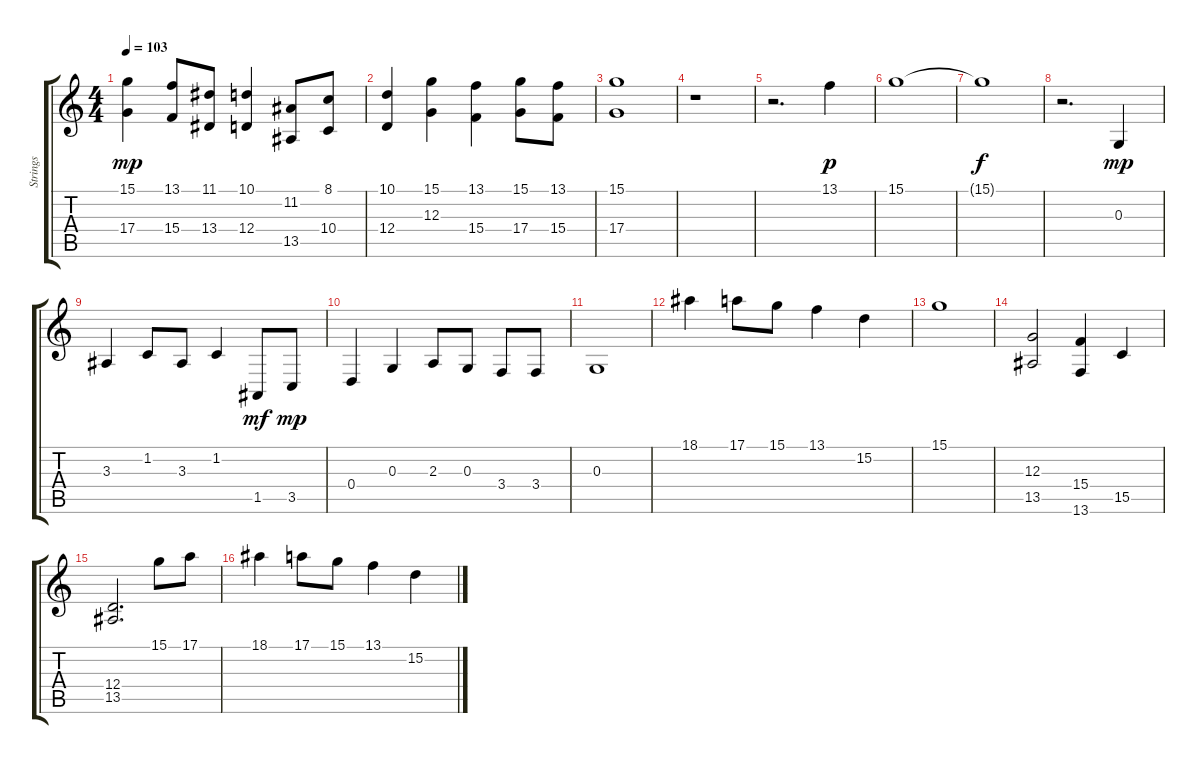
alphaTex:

\track ("Strings" "Strings") {instrument stringensemble2}
\staff {score tabs}
\tuning (E4 B3 G3 D3 A2 E2) {hide}
\ts (4 4)
\tempo 103
\clef g2
\ks c
(15.1 17.4).4{dy mp} (13.1 15.4).8 (11.1 13.4).8 (10.1 12.4).4 (11.2 13.5).8 (8.1 10.4).8 |
(10.1 12.4).4 (15.1 12.3).4 (13.1 15.4).4 (15.1 17.4).8 (13.1 15.4).8 |
(15.1 17.4).1 |
r.1 |
r.2{d} 13.1.4{dy p} |
15.1.1 |
15.1{t}.1{dy f} |
r.2{d} 0.3.4{dy mp} |
3.3.4 1.2.8 3.3.8 1.2.4 1.5.8{dy mf} 3.5.8{dy mp} |
0.4.4 0.3.4 2.3.8 0.3.8 3.4.8 3.4.8 |
0.3.1 |
18.1.4 17.1.8 15.1.8 13.1.4 15.2.4 |
15.1.1 |
(12.3 13.5).2 (15.4 13.6).4 15.5.4 |
(12.4 13.5).2{d} 15.1.8 17.1.8 |
18.1.4 17.1.8 15.1.8 13.1.4 15.2.4
